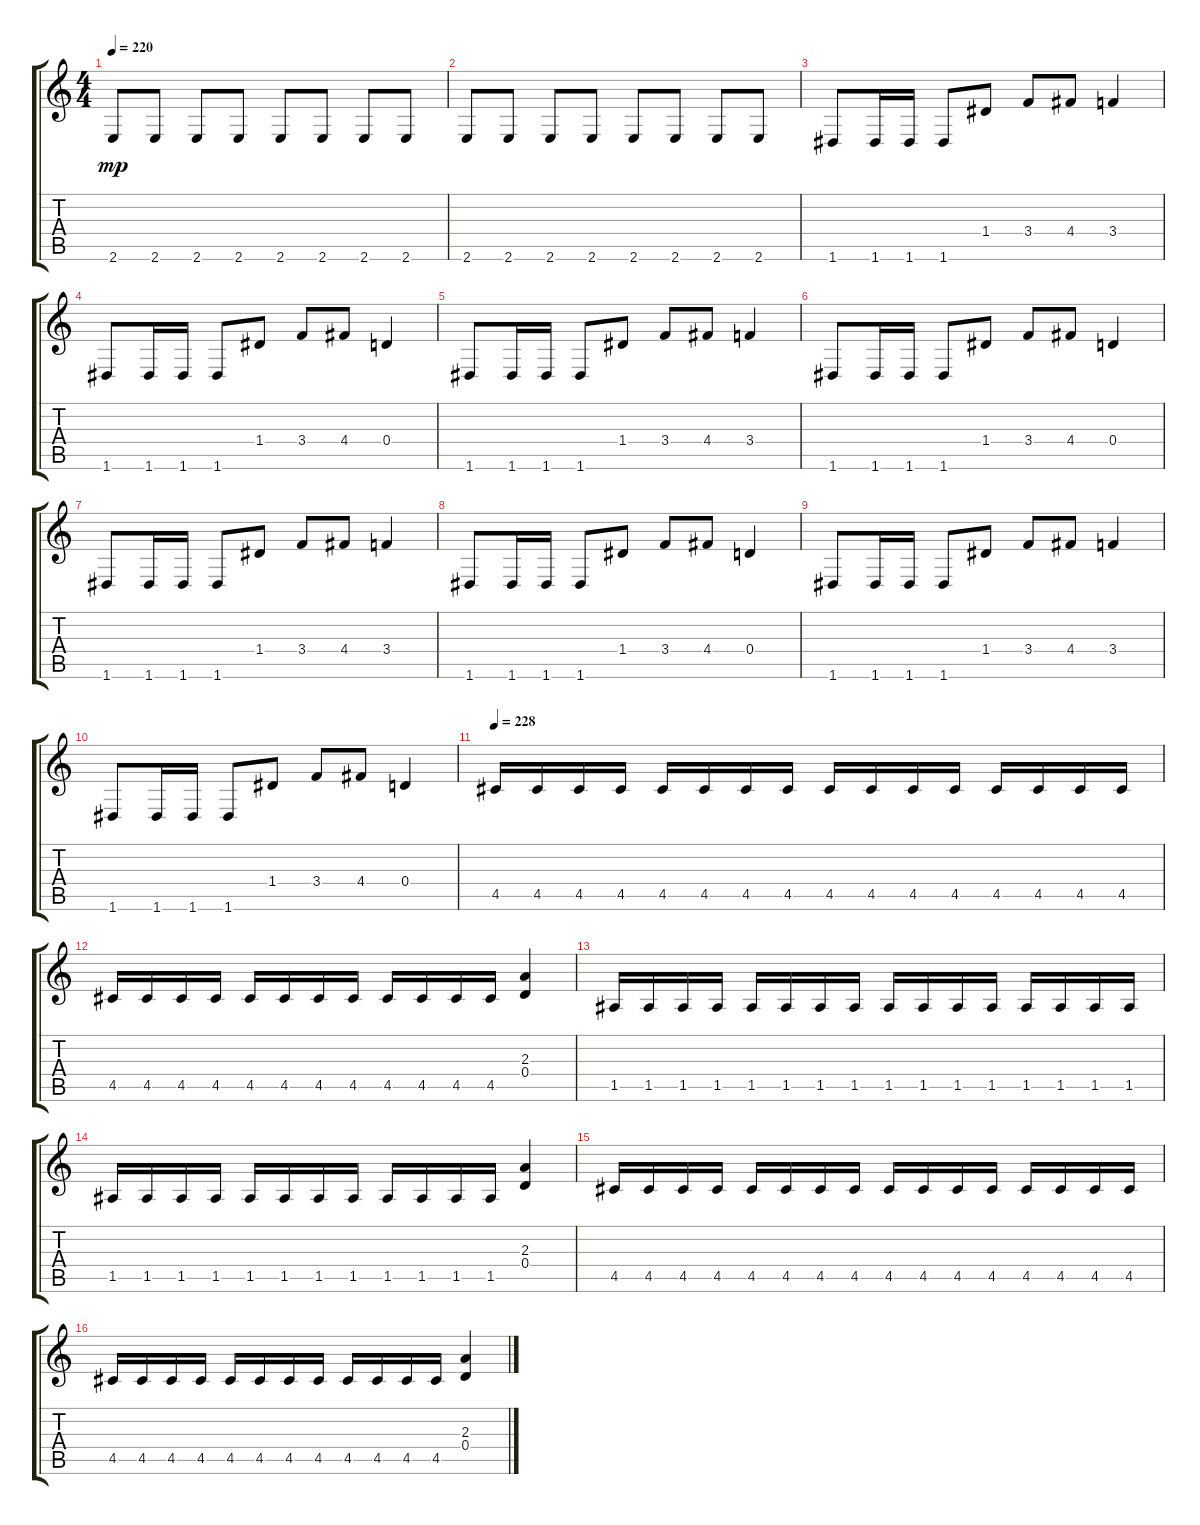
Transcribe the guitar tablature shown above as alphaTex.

\track "" {instrument distortionguitar}
\staff {score tabs}
\tuning (E4 B3 G3 D3 A2 D2) {hide}
\ts (4 4)
\tempo 220
\clef g2
\ks c
2.6.8{dy mp} 2.6.8 2.6.8 2.6.8 2.6.8 2.6.8 2.6.8 2.6.8 |
2.6.8 2.6.8 2.6.8 2.6.8 2.6.8 2.6.8 2.6.8 2.6.8 |
1.6.8 1.6.16 1.6.16 1.6.8 1.4.8 3.4.8 4.4.8 3.4.4 |
1.6.8 1.6.16 1.6.16 1.6.8 1.4.8 3.4.8 4.4.8 0.4.4 |
1.6.8 1.6.16 1.6.16 1.6.8 1.4.8 3.4.8 4.4.8 3.4.4 |
1.6.8 1.6.16 1.6.16 1.6.8 1.4.8 3.4.8 4.4.8 0.4.4 |
1.6.8 1.6.16 1.6.16 1.6.8 1.4.8 3.4.8 4.4.8 3.4.4 |
1.6.8 1.6.16 1.6.16 1.6.8 1.4.8 3.4.8 4.4.8 0.4.4 |
1.6.8 1.6.16 1.6.16 1.6.8 1.4.8 3.4.8 4.4.8 3.4.4 |
1.6.8 1.6.16 1.6.16 1.6.8 1.4.8 3.4.8 4.4.8 0.4.4 |
\tempo 228
4.5.16 4.5.16 4.5.16 4.5.16 4.5.16 4.5.16 4.5.16 4.5.16 4.5.16 4.5.16 4.5.16 4.5.16 4.5.16 4.5.16 4.5.16 4.5.16 |
4.5.16 4.5.16 4.5.16 4.5.16 4.5.16 4.5.16 4.5.16 4.5.16 4.5.16 4.5.16 4.5.16 4.5.16 (2.3 0.4).4 |
1.5.16 1.5.16 1.5.16 1.5.16 1.5.16 1.5.16 1.5.16 1.5.16 1.5.16 1.5.16 1.5.16 1.5.16 1.5.16 1.5.16 1.5.16 1.5.16 |
1.5.16 1.5.16 1.5.16 1.5.16 1.5.16 1.5.16 1.5.16 1.5.16 1.5.16 1.5.16 1.5.16 1.5.16 (2.3 0.4).4 |
4.5.16 4.5.16 4.5.16 4.5.16 4.5.16 4.5.16 4.5.16 4.5.16 4.5.16 4.5.16 4.5.16 4.5.16 4.5.16 4.5.16 4.5.16 4.5.16 |
4.5.16 4.5.16 4.5.16 4.5.16 4.5.16 4.5.16 4.5.16 4.5.16 4.5.16 4.5.16 4.5.16 4.5.16 (2.3 0.4).4
